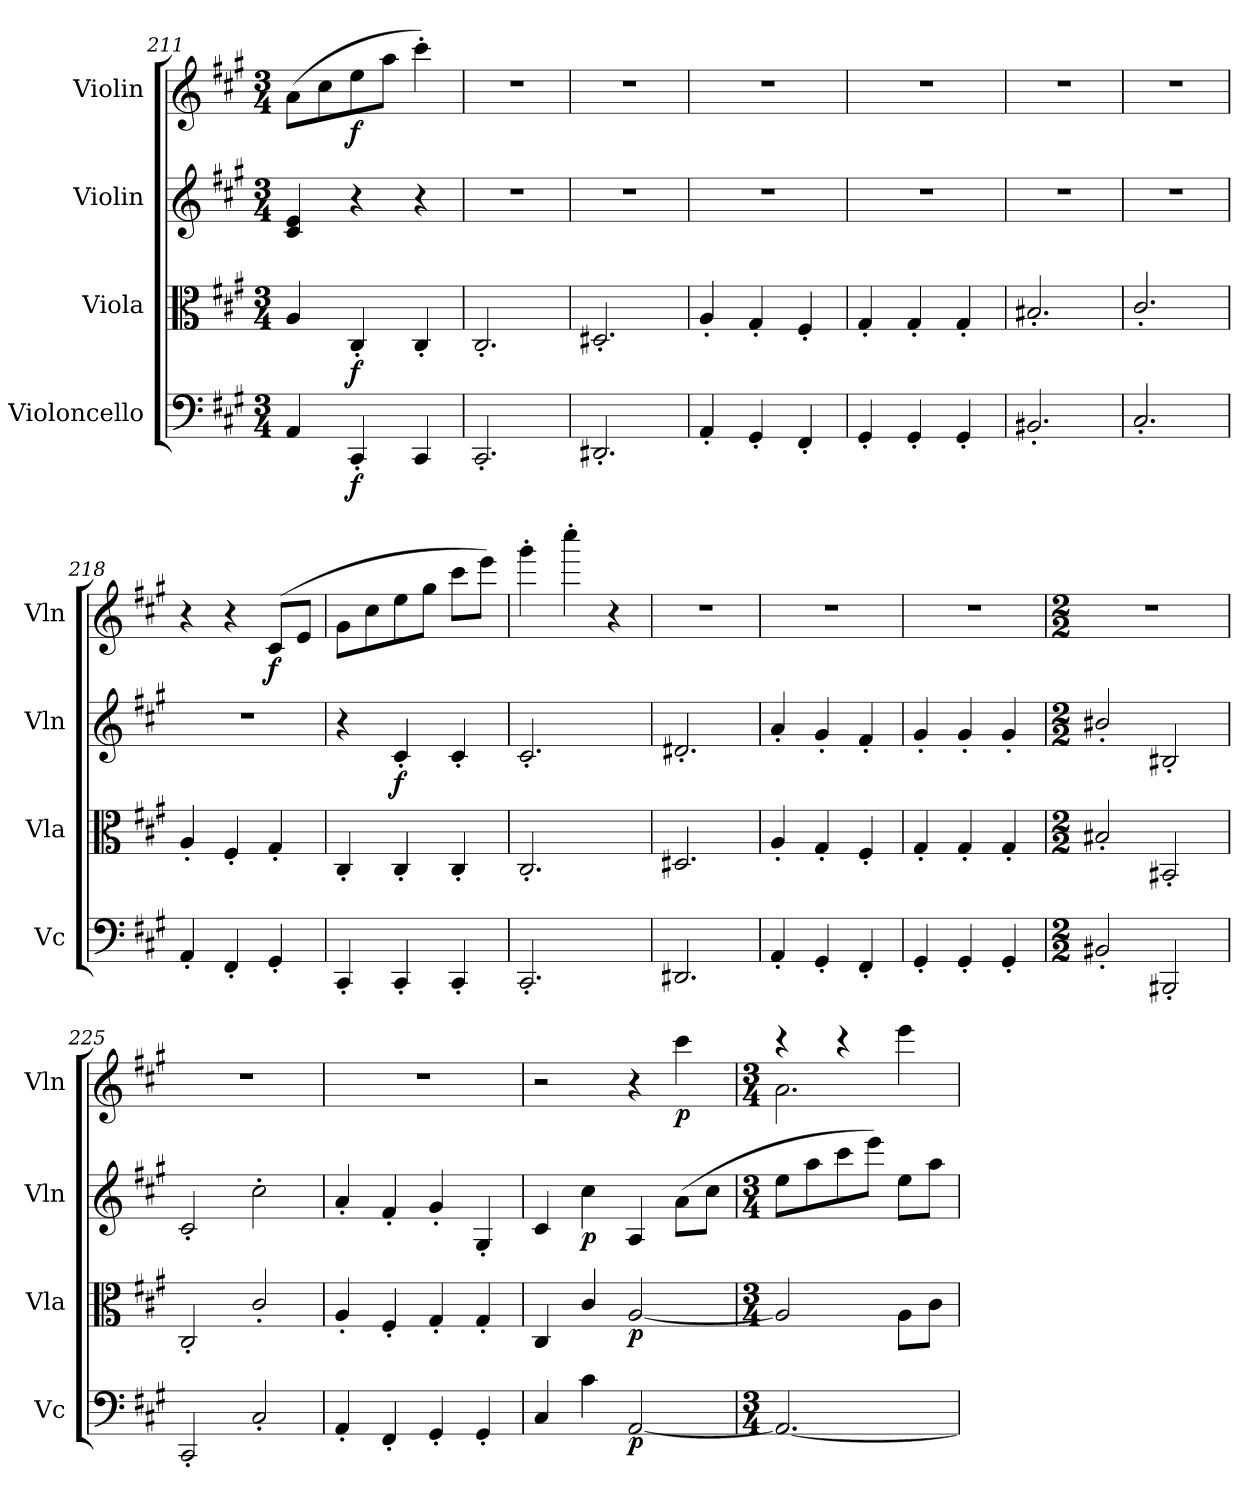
**kern	**dynam	**kern	**dynam	**kern	**dynam	**kern	**dynam
*part4	*part4	*part3	*part3	*part2	*part2	*part1	*part1
*staff4	*staff4	*staff3	*staff3	*staff2	*staff2	*staff1	*staff1
*I"Violoncello	*	*I"Viola	*	*I"Violin	*	*I"Violin	*
*I'Vc	*	*I'Vla	*	*I'Vln	*	*I'Vln	*
*clefF4	*	*clefC3	*	*clefG2	*	*clefG2	*
*k[f#c#g#]	*	*k[f#c#g#]	*	*k[f#c#g#]	*	*k[f#c#g#]	*
*M3/4	*	*M3/4	*	*M3/4	*	*M3/4	*
=211	=211	=211	=211	=211	=211	=211	=211
4AA/	.	4A/	.	4c#/ 4e/	.	(8a\L	.
.	.	.	.	.	.	8cc#\	.
4CC#'/	f	4C#'/	f	4r	.	8ee\	f
.	.	.	.	.	.	8aa\J	.
4CC#/	.	4C#'/	.	4r	.	4ccc#'\)	.
=212	=212	=212	=212	=212	=212	=212	=212
2.CC#'/	.	2.C#'/	.	2.r	.	2.r	.
=213	=213	=213	=213	=213	=213	=213	=213
2.DD#X'/	.	2.D#X'/	.	2.r	.	2.r	.
=214	=214	=214	=214	=214	=214	=214	=214
4AA'/	.	4A'/	.	2.r	.	2.r	.
4GG#'/	.	4G#'/	.	.	.	.	.
4FF#'/	.	4F#'/	.	.	.	.	.
=215	=215	=215	=215	=215	=215	=215	=215
4GG#'/	.	4G#'/	.	2.r	.	2.r	.
4GG#'/	.	4G#'/	.	.	.	.	.
4GG#'/	.	4G#'/	.	.	.	.	.
=216	=216	=216	=216	=216	=216	=216	=216
2.BB#X'/	.	2.B#X'/	.	2.r	.	2.r	.
=217	=217	=217	=217	=217	=217	=217	=217
2.C#'/	.	2.c#'/	.	2.r	.	2.r	.
=218	=218	=218	=218	=218	=218	=218	=218
4AA'/	.	4A'/	.	2.r	.	4r	.
4FF#'/	.	4F#'/	.	.	.	4r	.
4GG#'/	.	4G#'/	.	.	.	(8c#/L	f
.	.	.	.	.	.	8e/J	.
=219	=219	=219	=219	=219	=219	=219	=219
4CC#'/	.	4C#'/	.	4r	.	8g#\L	.
.	.	.	.	.	.	8cc#\	.
4CC#'/	.	4C#'/	.	4c#'/	f	8ee\	.
.	.	.	.	.	.	8gg#\J	.
4CC#'/	.	4C#'/	.	4c#'/	.	8ccc#\L	.
.	.	.	.	.	.	8eee\J)	.
=220	=220	=220	=220	=220	=220	=220	=220
2.CC#'/	.	2.C#'/	.	2.c#'/	.	4ggg#'\	.
.	.	.	.	.	.	4cccc#'\	.
.	.	.	.	.	.	4r	.
=221	=221	=221	=221	=221	=221	=221	=221
2.DD#X/	.	2.D#X/	.	2.d#X'/	.	2.r	.
=222	=222	=222	=222	=222	=222	=222	=222
4AA'/	.	4A'/	.	4a'/	.	2.r	.
4GG#'/	.	4G#'/	.	4g#'/	.	.	.
4FF#'/	.	4F#'/	.	4f#'/	.	.	.
=223	=223	=223	=223	=223	=223	=223	=223
4GG#'/	.	4G#'/	.	4g#'/	.	2.r	.
4GG#'/	.	4G#'/	.	4g#'/	.	.	.
4GG#'/	.	4G#'/	.	4g#'/	.	.	.
=224	=224	=224	=224	=224	=224	=224	=224
*M2/2	*	*M2/2	*	*M2/2	*	*M2/2	*
2BB#X'/	.	2B#X'/	.	2b#X'/	.	1r	.
2BBB#X'/	.	2BB#X'/	.	2B#X'/	.	.	.
=225	=225	=225	=225	=225	=225	=225	=225
2CC#'/	.	2C#'/	.	2c#'/	.	1r	.
2C#'/	.	2c#'/	.	2cc#'\	.	.	.
=226	=226	=226	=226	=226	=226	=226	=226
4AA'/	.	4A'/	.	4a'/	.	1r	.
4FF#'/	.	4F#'/	.	4f#'/	.	.	.
4GG#'/	.	4G#'/	.	4g#'/	.	.	.
4GG#'/	.	4G#'/	.	4G#'/	.	.	.
=227	=227	=227	=227	=227	=227	=227	=227
4C#/	.	4C#/	.	4c#/	.	2r	.
4c#\	.	4c#/	.	4cc#\	p	.	.
[2AA/	p	[2A/	p	4A/	.	4r	.
.	.	.	.	(8a\L	.	4ccc#\	p
.	.	.	.	8cc#\J	.	.	.
=228	=228	=228	=228	=228	=228	=228	=228
*M3/4	*	*M3/4	*	*M3/4	*	*M3/4	*
*	*	*	*	*	*	*^	*
2.AA/_	.	2A/]	.	8ee\L	.	4r	2.a\	.
.	.	.	.	8aa\	.	.	.	.
.	.	.	.	8ccc#\	.	4r	.	.
.	.	.	.	8eee\J)	.	.	.	.
.	.	8A\L	.	8ee\L	.	4eee\	.	.
.	.	8c#\J	.	8aa\J	.	.	.	.
*	*	*	*	*	*	*v	*v	*
=	=	=	=	=	=	=	=
*-	*-	*-	*-	*-	*-	*-	*-
